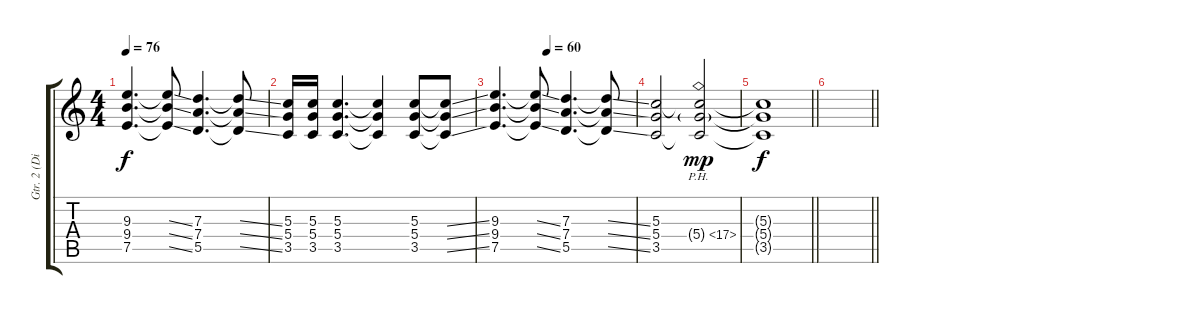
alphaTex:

\track ("Gtr. 2 (Distorted)" "Gtr. 2 (Di") {instrument distortionguitar}
\staff {score tabs}
\tuning (E4 B3 G3 D3 A2 E2) {hide}
\ts (4 4)
\tempo 76
\clef g2
\ks c
(9.3 9.4 7.5).4{d dy f} (9.3{ss t} 9.4{ss t} 7.5{ss t}).8 (7.3 7.4 5.5).4{d} (7.3{ss t} 7.4{ss t} 5.5{ss t}).8 |
(5.3 5.4 3.5).16 (5.3 5.4 3.5).16 (5.3 5.4 3.5).4{d} (5.3{t} 5.4{t} 3.5{t}).4 (5.3 5.4 3.5).8 (5.3{ss t} 5.4{ss t} 3.5{ss t}).8 |
\tempo (60 0.375)
(9.3 9.4 7.5).4{d} (9.3{ss t} 9.4{ss t} 7.5{ss t}).8 (7.3 7.4 5.5).4{d} (7.3{ss t} 7.4{ss t} 5.5{ss t}).8 |
(5.3 5.4 3.5).2 (5.3{t} 5.4{ph 12 g} 3.5{t}).2{dy mp} |
\barLineRight lightlight
(5.3{t} 5.4{t} 3.5{t}).1{dy f} |
\barLineRight lightlight
